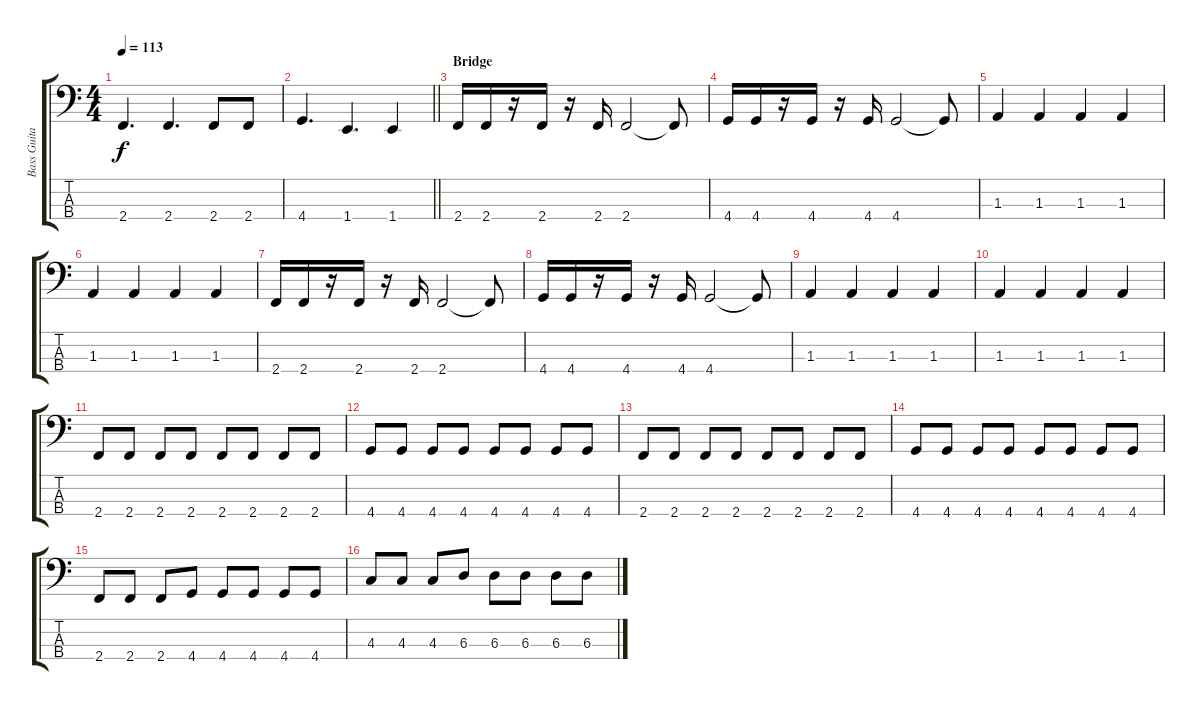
\track ("Bass Guitar" "Bass Guita") {instrument electricbassfinger}
\staff {score tabs}
\tuning (Gb2 Db2 Ab1 Eb1) {hide}
\ts (4 4)
\tempo 113
\clef f4
\ks c
2.4.4{d dy f} 2.4.4{d} 2.4.8 2.4.8 |
\barLineRight lightlight
4.4.4{d} 1.4.4{d} 1.4.4 |
\section ("" "Bridge")
2.4.16 2.4.16 r.16 2.4.16 r.16 2.4.16 2.4.2 2.4{t}.8 |
4.4.16 4.4.16 r.16 4.4.16 r.16 4.4.16 4.4.2 4.4{t}.8 |
1.3.4 1.3.4 1.3.4 1.3.4 |
1.3.4 1.3.4 1.3.4 1.3.4 |
2.4.16 2.4.16 r.16 2.4.16 r.16 2.4.16 2.4.2 2.4{t}.8 |
4.4.16 4.4.16 r.16 4.4.16 r.16 4.4.16 4.4.2 4.4{t}.8 |
1.3.4 1.3.4 1.3.4 1.3.4 |
1.3.4 1.3.4 1.3.4 1.3.4 |
2.4.8 2.4.8 2.4.8 2.4.8 2.4.8 2.4.8 2.4.8 2.4.8 |
4.4.8 4.4.8 4.4.8 4.4.8 4.4.8 4.4.8 4.4.8 4.4.8 |
2.4.8 2.4.8 2.4.8 2.4.8 2.4.8 2.4.8 2.4.8 2.4.8 |
4.4.8 4.4.8 4.4.8 4.4.8 4.4.8 4.4.8 4.4.8 4.4.8 |
2.4.8 2.4.8 2.4.8 4.4.8 4.4.8 4.4.8 4.4.8 4.4.8 |
4.3.8 4.3.8 4.3.8 6.3.8 6.3.8 6.3.8 6.3.8 6.3.8
